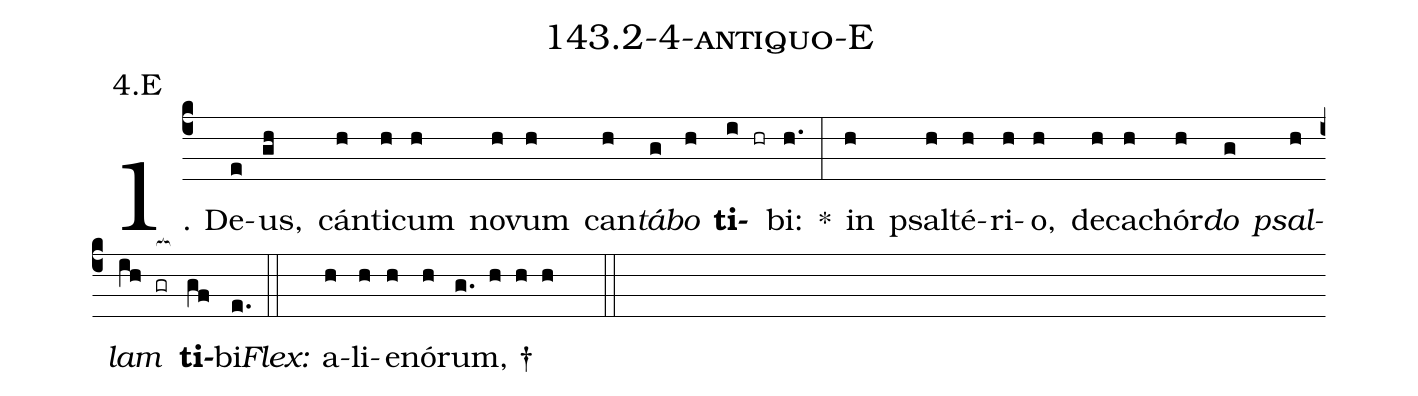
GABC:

name: 143.2-4-antiquo-E;
annotation: 4.E;
%%
(c4)1. De(e)us,(gh) cán(h)ti(h)cum(h) no(h)vum(h) can(h)<i>tá</i>(g)<i>bo</i>(h) <b>ti</b>(i hr)bi:(h.) *(:) in(h) psal(h)té(h)ri(h)o,(h) de(h)ca(h)chór(h)<i>do</i>(g) <i>psal</i>(h)<i>lam</i>(ih gr[ocb:1{]) <b>ti</b>(gf[ocb:0}])bi.(e.) (::)
<i>Flex:</i>()  a(h)li(h)e(h)nó(h)rum, †(g. h h h  ::)
